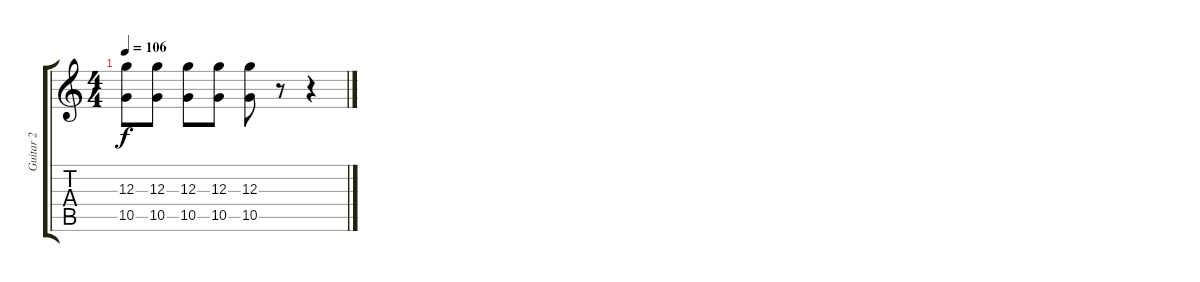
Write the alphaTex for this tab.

\track ("Guitar 2" "Guitar 2") {instrument distortionguitar}
\staff {score tabs}
\tuning (E4 B3 G3 D3 A2 E2) {hide}
\ts (4 4)
\tempo 106
\clef g2
\ks c
(12.3 10.5).8{dy f} (12.3 10.5).8 (12.3 10.5).8 (12.3 10.5).8 (12.3 10.5).8 r.8 r.4
